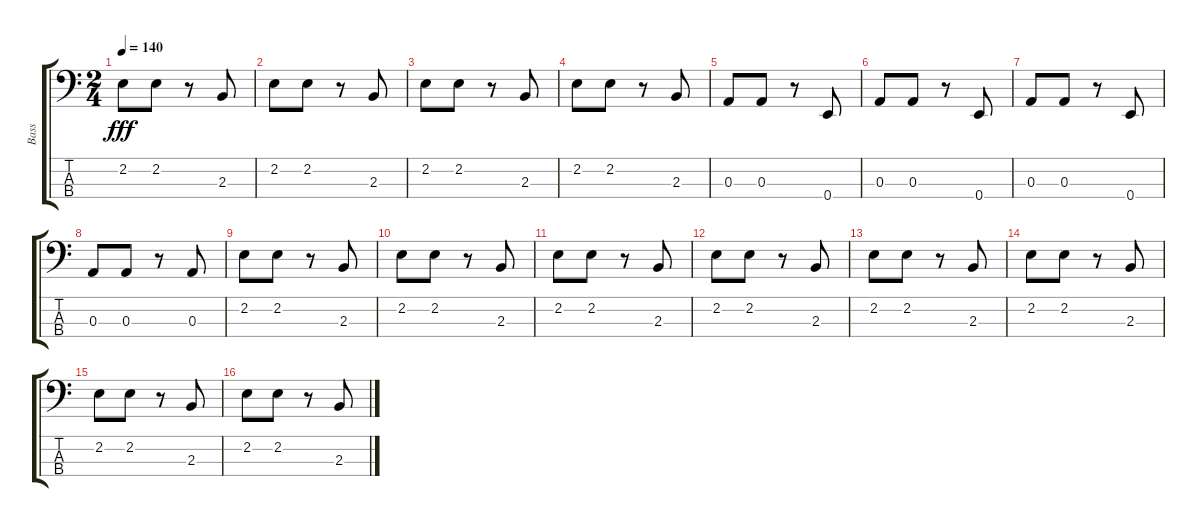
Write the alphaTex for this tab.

\track ("Bass" "Bass") {instrument electricbassfinger}
\staff {score tabs}
\tuning (G2 D2 A1 E1) {hide}
\ts (2 4)
\tempo 140
\clef f4
\ks c
2.2.8{dy fff} 2.2.8 r.8 2.3.8 |
2.2.8 2.2.8 r.8 2.3.8 |
2.2.8 2.2.8 r.8 2.3.8 |
2.2.8 2.2.8 r.8 2.3.8 |
0.3.8 0.3.8 r.8 0.4.8 |
0.3.8 0.3.8 r.8 0.4.8 |
0.3.8 0.3.8 r.8 0.4.8 |
0.3.8 0.3.8 r.8 0.3.8 |
2.2.8 2.2.8 r.8 2.3.8 |
2.2.8 2.2.8 r.8 2.3.8 |
2.2.8 2.2.8 r.8 2.3.8 |
2.2.8 2.2.8 r.8 2.3.8 |
2.2.8 2.2.8 r.8 2.3.8 |
2.2.8 2.2.8 r.8 2.3.8 |
2.2.8 2.2.8 r.8 2.3.8 |
2.2.8 2.2.8 r.8 2.3.8
